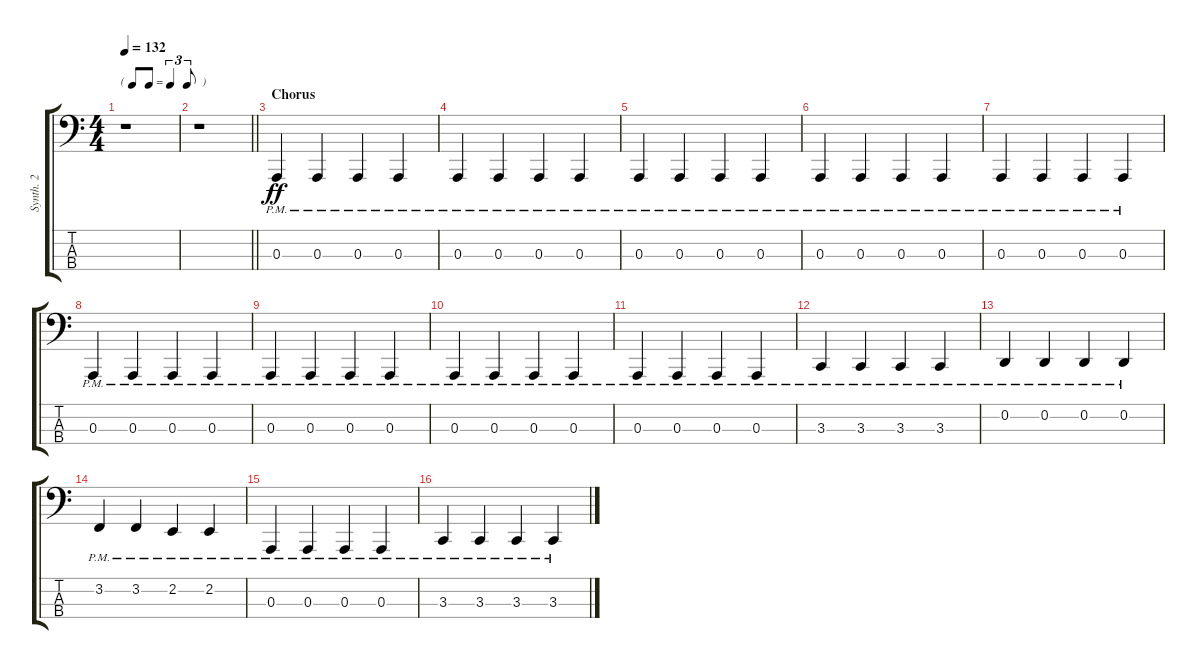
\track ("Synth. 2" "Synth. 2") {instrument lead2sawtooth}
\staff {score tabs}
\tuning (G2 D2 A1 E1) {hide}
\ts (4 4)
\tf triplet8th
\tempo 132
\clef f4
\ks c
r.1{dy ff} |
\barLineRight lightlight
r.1 |
\section ("" "Chorus")
0.3{pm}.4 0.3{pm}.4 0.3{pm}.4 0.3{pm}.4 |
0.3{pm}.4 0.3{pm}.4 0.3{pm}.4 0.3{pm}.4 |
0.3{pm}.4 0.3{pm}.4 0.3{pm}.4 0.3{pm}.4 |
0.3{pm}.4 0.3{pm}.4 0.3{pm}.4 0.3{pm}.4 |
0.3{pm}.4 0.3{pm}.4 0.3{pm}.4 0.3{pm}.4 |
0.3{pm}.4 0.3{pm}.4 0.3{pm}.4 0.3{pm}.4 |
0.3{pm}.4 0.3{pm}.4 0.3{pm}.4 0.3{pm}.4 |
0.3{pm}.4 0.3{pm}.4 0.3{pm}.4 0.3{pm}.4 |
0.3{pm}.4 0.3{pm}.4 0.3{pm}.4 0.3{pm}.4 |
3.3{pm}.4 3.3{pm}.4 3.3{pm}.4 3.3{pm}.4 |
0.2{pm}.4 0.2{pm}.4 0.2{pm}.4 0.2{pm}.4 |
3.2{pm}.4 3.2{pm}.4 2.2{pm}.4 2.2{pm}.4 |
0.3{pm}.4 0.3{pm}.4 0.3{pm}.4 0.3{pm}.4 |
3.3{pm}.4 3.3{pm}.4 3.3{pm}.4 3.3{pm}.4
